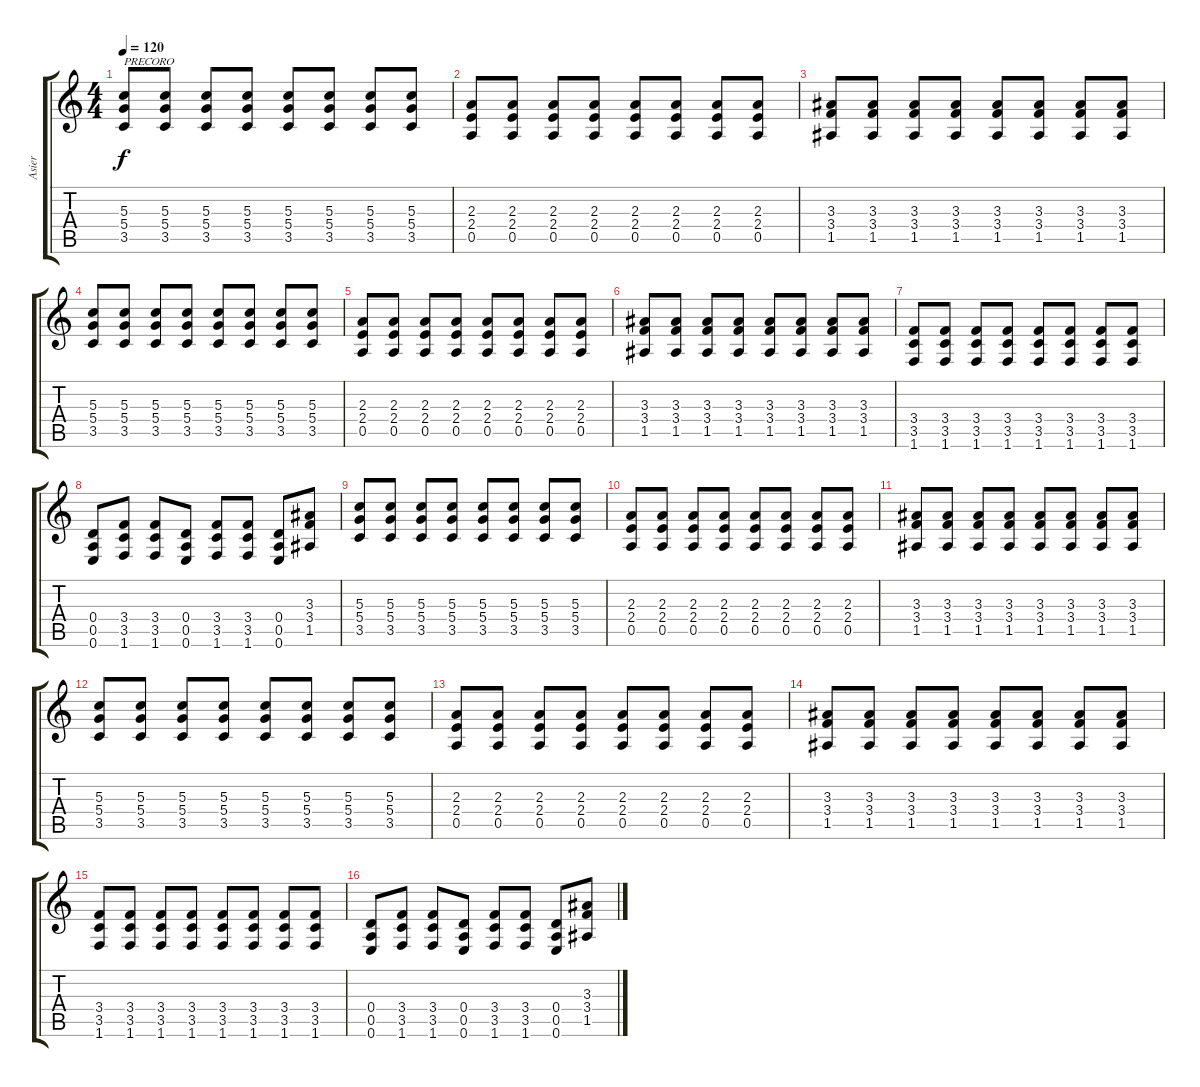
\track ("Asier" "Asier") {instrument distortionguitar}
\staff {score tabs}
\tuning (E4 B3 G3 D3 A2 E2) {hide}
\ts (4 4)
\tempo 120
\clef g2
\ks c
(5.3 5.4 3.5).8{txt "PRECORO" dy f} (5.3 5.4 3.5).8 (5.3 5.4 3.5).8 (5.3 5.4 3.5).8 (5.3 5.4 3.5).8 (5.3 5.4 3.5).8 (5.3 5.4 3.5).8 (5.3 5.4 3.5).8 |
(2.3 2.4 0.5).8 (2.3 2.4 0.5).8 (2.3 2.4 0.5).8 (2.3 2.4 0.5).8 (2.3 2.4 0.5).8 (2.3 2.4 0.5).8 (2.3 2.4 0.5).8 (2.3 2.4 0.5).8 |
(3.3 3.4 1.5).8 (3.3 3.4 1.5).8 (3.3 3.4 1.5).8 (3.3 3.4 1.5).8 (3.3 3.4 1.5).8 (3.3 3.4 1.5).8 (3.3 3.4 1.5).8 (3.3 3.4 1.5).8 |
(5.3 5.4 3.5).8 (5.3 5.4 3.5).8 (5.3 5.4 3.5).8 (5.3 5.4 3.5).8 (5.3 5.4 3.5).8 (5.3 5.4 3.5).8 (5.3 5.4 3.5).8 (5.3 5.4 3.5).8 |
(2.3 2.4 0.5).8 (2.3 2.4 0.5).8 (2.3 2.4 0.5).8 (2.3 2.4 0.5).8 (2.3 2.4 0.5).8 (2.3 2.4 0.5).8 (2.3 2.4 0.5).8 (2.3 2.4 0.5).8 |
(3.3 3.4 1.5).8 (3.3 3.4 1.5).8 (3.3 3.4 1.5).8 (3.3 3.4 1.5).8 (3.3 3.4 1.5).8 (3.3 3.4 1.5).8 (3.3 3.4 1.5).8 (3.3 3.4 1.5).8 |
(3.4 3.5 1.6).8 (3.4 3.5 1.6).8 (3.4 3.5 1.6).8 (3.4 3.5 1.6).8 (3.4 3.5 1.6).8 (3.4 3.5 1.6).8 (3.4 3.5 1.6).8 (3.4 3.5 1.6).8 |
(0.4 0.5 0.6).8 (3.4 3.5 1.6).8 (3.4 3.5 1.6).8 (0.4 0.5 0.6).8 (3.4 3.5 1.6).8 (3.4 3.5 1.6).8 (0.4 0.5 0.6).8 (3.3 3.4 1.5).8 |
(5.3 5.4 3.5).8 (5.3 5.4 3.5).8 (5.3 5.4 3.5).8 (5.3 5.4 3.5).8 (5.3 5.4 3.5).8 (5.3 5.4 3.5).8 (5.3 5.4 3.5).8 (5.3 5.4 3.5).8 |
(2.3 2.4 0.5).8 (2.3 2.4 0.5).8 (2.3 2.4 0.5).8 (2.3 2.4 0.5).8 (2.3 2.4 0.5).8 (2.3 2.4 0.5).8 (2.3 2.4 0.5).8 (2.3 2.4 0.5).8 |
(3.3 3.4 1.5).8 (3.3 3.4 1.5).8 (3.3 3.4 1.5).8 (3.3 3.4 1.5).8 (3.3 3.4 1.5).8 (3.3 3.4 1.5).8 (3.3 3.4 1.5).8 (3.3 3.4 1.5).8 |
(5.3 5.4 3.5).8 (5.3 5.4 3.5).8 (5.3 5.4 3.5).8 (5.3 5.4 3.5).8 (5.3 5.4 3.5).8 (5.3 5.4 3.5).8 (5.3 5.4 3.5).8 (5.3 5.4 3.5).8 |
(2.3 2.4 0.5).8 (2.3 2.4 0.5).8 (2.3 2.4 0.5).8 (2.3 2.4 0.5).8 (2.3 2.4 0.5).8 (2.3 2.4 0.5).8 (2.3 2.4 0.5).8 (2.3 2.4 0.5).8 |
(3.3 3.4 1.5).8 (3.3 3.4 1.5).8 (3.3 3.4 1.5).8 (3.3 3.4 1.5).8 (3.3 3.4 1.5).8 (3.3 3.4 1.5).8 (3.3 3.4 1.5).8 (3.3 3.4 1.5).8 |
(3.4 3.5 1.6).8 (3.4 3.5 1.6).8 (3.4 3.5 1.6).8 (3.4 3.5 1.6).8 (3.4 3.5 1.6).8 (3.4 3.5 1.6).8 (3.4 3.5 1.6).8 (3.4 3.5 1.6).8 |
(0.4 0.5 0.6).8 (3.4 3.5 1.6).8 (3.4 3.5 1.6).8 (0.4 0.5 0.6).8 (3.4 3.5 1.6).8 (3.4 3.5 1.6).8 (0.4 0.5 0.6).8 (3.3 3.4 1.5).8
